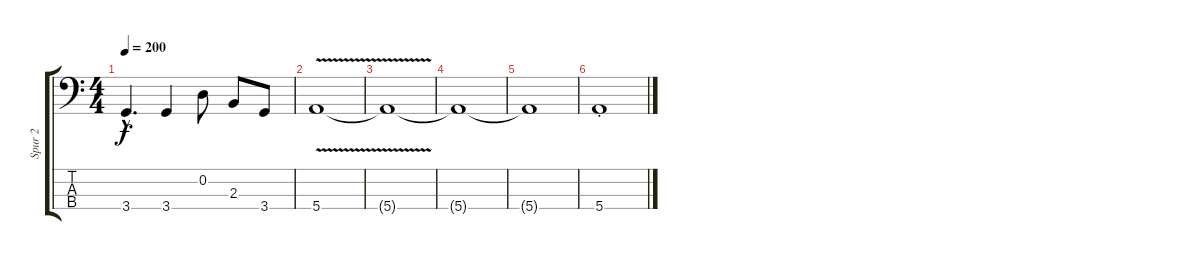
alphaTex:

\track ("Spur 2" "Spur 2") {instrument electricbasspick}
\staff {score tabs}
\tuning (G2 D2 A1 E1) {hide}
\ts (4 4)
\tempo 200
\clef f4
\ks c
3.4{hac}.4{d dy f} 3.4.4 0.2.8 2.3.8 3.4.8 |
5.4{v}.1 |
5.4{t}.1 |
5.4{t}.1 |
5.4{t}.1 |
5.4{st}.1
